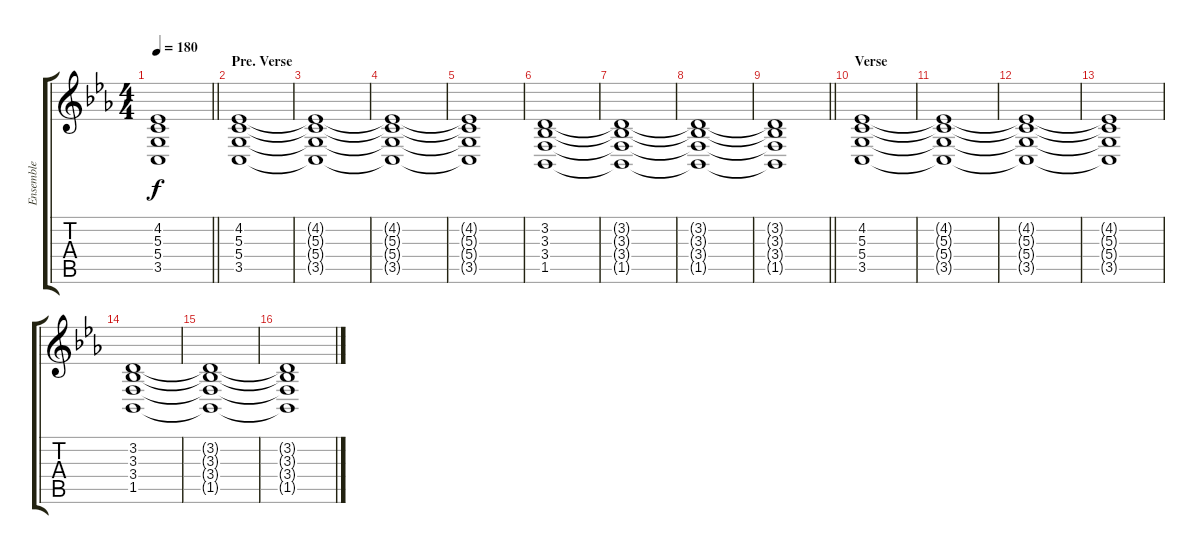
\track ("Ensemble" "Ensemble") {instrument stringensemble1}
\staff {score tabs}
\tuning (E4 B3 G3 D3 A2 E2) {hide}
\ts (4 4)
\tempo 180
\clef g2
\barLineRight lightlight
\ks eb
(4.2 5.3 5.4 3.5).1{dy f} |
\section ("" "Pre. Verse")
(4.2 5.3 5.4 3.5).1 |
(4.2{t} 5.3{t} 5.4{t} 3.5{t}).1 |
(4.2{t} 5.3{t} 5.4{t} 3.5{t}).1 |
(4.2{t} 5.3{t} 5.4{t} 3.5{t}).1 |
(3.2 3.3 3.4 1.5).1 |
(3.2{t} 3.3{t} 3.4{t} 1.5{t}).1 |
(3.2{t} 3.3{t} 3.4{t} 1.5{t}).1 |
\barLineRight lightlight
(3.2{t} 3.3{t} 3.4{t} 1.5{t}).1 |
\section ("" "Verse")
(4.2 5.3 5.4 3.5).1 |
(4.2{t} 5.3{t} 5.4{t} 3.5{t}).1 |
(4.2{t} 5.3{t} 5.4{t} 3.5{t}).1 |
(4.2{t} 5.3{t} 5.4{t} 3.5{t}).1 |
(3.2 3.3 3.4 1.5).1 |
(3.2{t} 3.3{t} 3.4{t} 1.5{t}).1 |
(3.2{t} 3.3{t} 3.4{t} 1.5{t}).1
